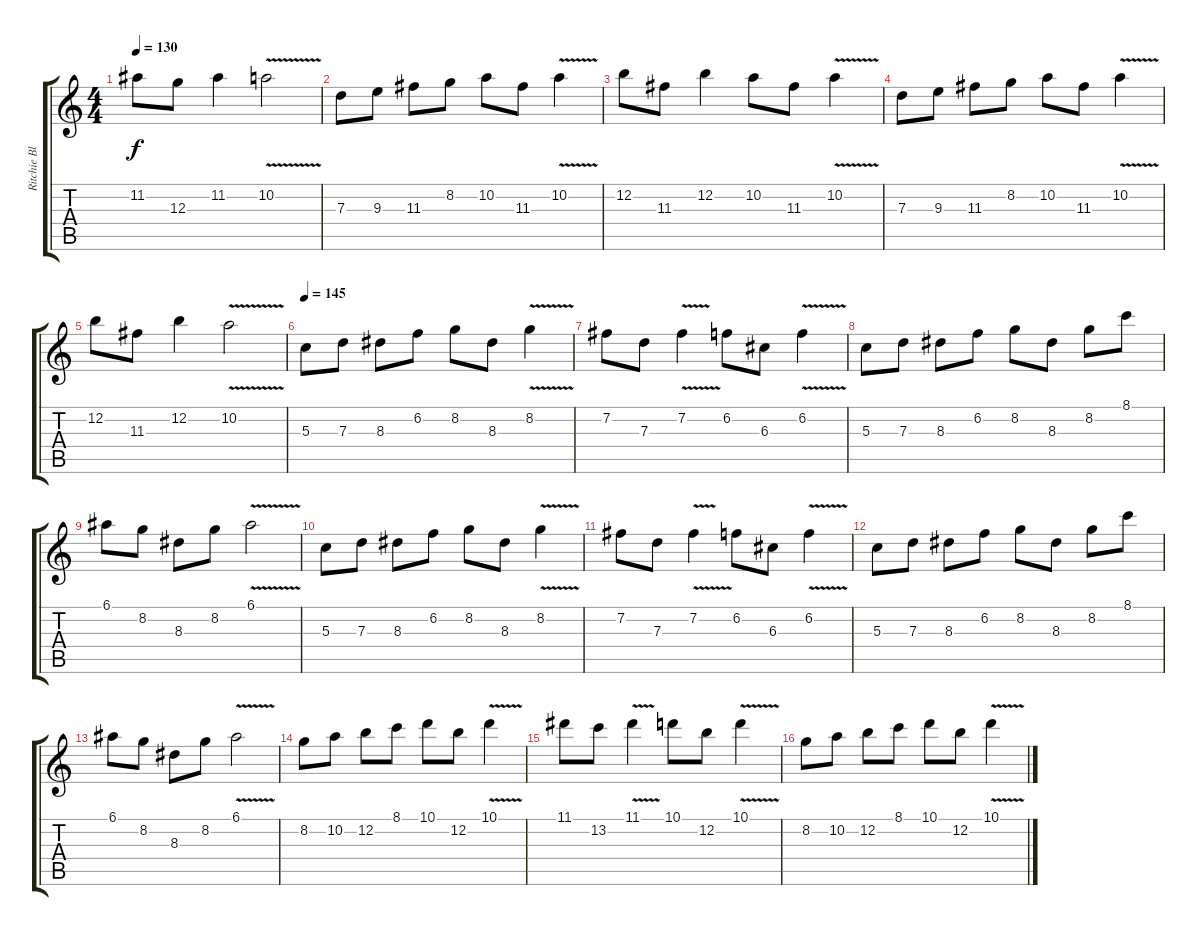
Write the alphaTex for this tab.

\track ("Ritchie Blackmore" "Ritchie Bl") {instrument distortionguitar}
\staff {score tabs}
\tuning (E4 B3 G3 D3 A2 E2) {hide}
\ts (4 4)
\tempo 130
\clef g2
\ks c
11.2.8{dy f} 12.3.8 11.2.4 10.2{v}.2 |
7.3.8 9.3.8 11.3.8 8.2.8 10.2.8 11.3.8 10.2{v}.4 |
12.2.8 11.3.8 12.2.4 10.2.8 11.3.8 10.2{v}.4 |
7.3.8 9.3.8 11.3.8 8.2.8 10.2.8 11.3.8 10.2{v}.4 |
12.2.8 11.3.8 12.2.4 10.2{v}.2 |
\tempo 145
5.3.8 7.3.8 8.3.8 6.2.8 8.2.8 8.3.8 8.2{v}.4 |
7.2.8 7.3.8 7.2{v}.4 6.2.8 6.3.8 6.2{v}.4 |
5.3.8 7.3.8 8.3.8 6.2.8 8.2.8 8.3.8 8.2.8 8.1.8 |
6.1.8 8.2.8 8.3.8 8.2.8 6.1{v}.2 |
5.3.8 7.3.8 8.3.8 6.2.8 8.2.8 8.3.8 8.2{v}.4 |
7.2.8 7.3.8 7.2{v}.4 6.2.8 6.3.8 6.2{v}.4 |
5.3.8 7.3.8 8.3.8 6.2.8 8.2.8 8.3.8 8.2.8 8.1.8 |
6.1.8 8.2.8 8.3.8 8.2.8 6.1{v}.2 |
8.2.8 10.2.8 12.2.8 8.1.8 10.1.8 12.2.8 10.1{v}.4 |
11.1.8 13.2.8 11.1{v}.4 10.1.8 12.2.8 10.1{v}.4 |
8.2.8 10.2.8 12.2.8 8.1.8 10.1.8 12.2.8 10.1{v}.4
